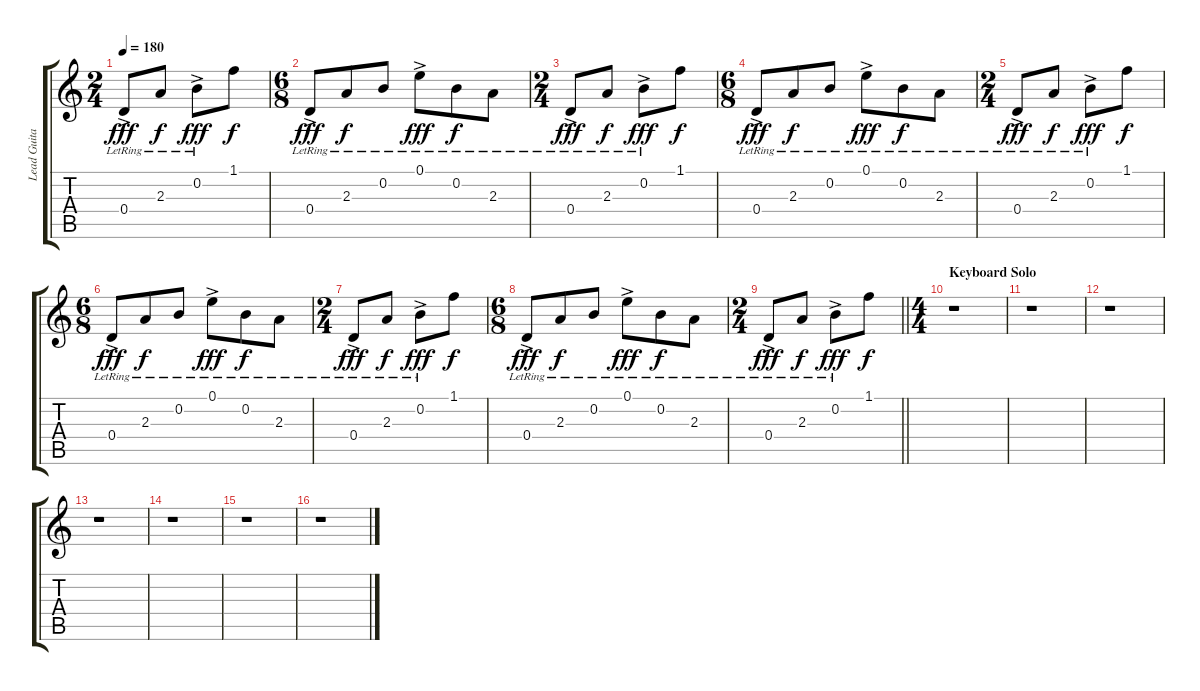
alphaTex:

\track ("Lead Guitar right" "Lead Guita") {instrument overdrivenguitar}
\staff {score tabs}
\tuning (E4 B3 G3 D3 A2 D2) {hide}
\ts (2 4)
\tempo 180
\clef g2
\ks c
0.4{ac lr}.8{dy fff} 2.3{lr}.8{dy f} 0.2{ac lr}.8{dy fff} 1.1.8{dy f} |
\ts (6 8)
0.4{ac lr}.8{dy fff volume 10} 2.3{lr}.8{dy f} 0.2{lr}.8 0.1{ac lr}.8{dy fff} 0.2{lr}.8{dy f} 2.3{lr}.8 |
\ts (2 4)
0.4{ac lr}.8{dy fff} 2.3{lr}.8{dy f} 0.2{ac lr}.8{dy fff} 1.1.8{dy f} |
\ts (6 8)
0.4{ac lr}.8{dy fff} 2.3{lr}.8{dy f} 0.2{lr}.8 0.1{ac lr}.8{dy fff} 0.2{lr}.8{dy f} 2.3{lr}.8 |
\ts (2 4)
0.4{ac lr}.8{dy fff} 2.3{lr}.8{dy f} 0.2{ac lr}.8{dy fff} 1.1.8{dy f} |
\ts (6 8)
0.4{ac lr}.8{dy fff volume 10} 2.3{lr}.8{dy f} 0.2{lr}.8 0.1{ac lr}.8{dy fff} 0.2{lr}.8{dy f} 2.3{lr}.8 |
\ts (2 4)
0.4{ac lr}.8{dy fff} 2.3{lr}.8{dy f} 0.2{ac lr}.8{dy fff} 1.1.8{dy f} |
\ts (6 8)
0.4{ac lr}.8{dy fff} 2.3{lr}.8{dy f} 0.2{lr}.8 0.1{ac lr}.8{dy fff} 0.2{lr}.8{dy f} 2.3{lr}.8 |
\ts (2 4)
\barLineRight lightlight
0.4{ac lr}.8{dy fff} 2.3{lr}.8{dy f} 0.2{ac lr}.8{dy fff} 1.1.8{dy f} |
\ts (4 4)
\section ("" "Keyboard Solo")
r.1 |
r.1 |
r.1 |
r.1 |
r.1 |
r.1 |
r.1
